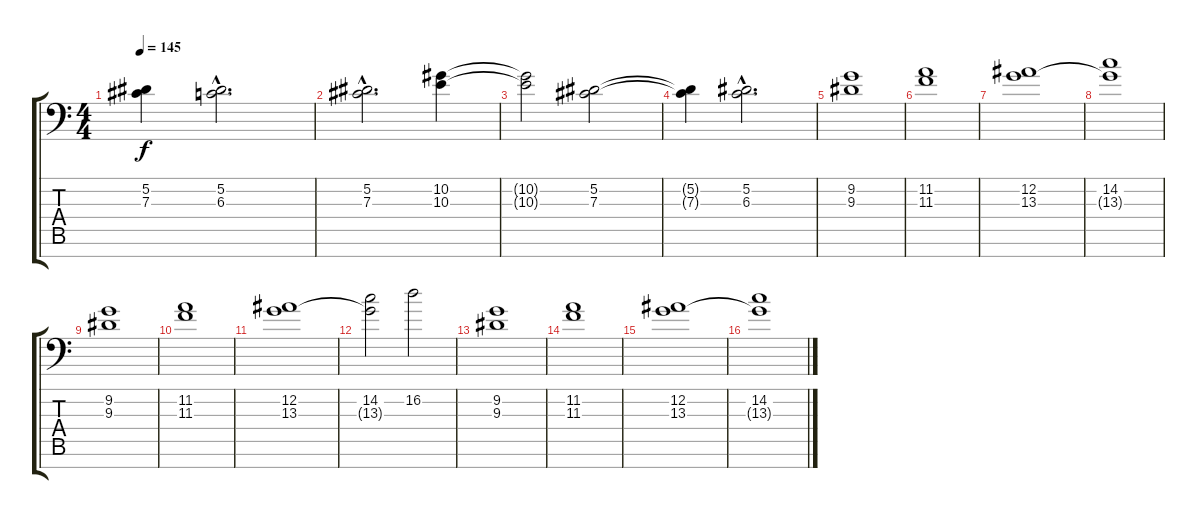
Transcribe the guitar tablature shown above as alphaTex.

\track "" {instrument stringensemble1}
\staff {score tabs}
\tuning (Eb4 Bb3 Gb3 Db3 Ab2 Eb2 Bb1) {hide}
\ts (4 4)
\tempo 145
\clef f4
\ks c
(5.2{t} 7.3{t}).4{dy f} (5.2{hac} 6.3{hac}).2{d} |
(5.2{hac} 7.3{hac}).2{d} (10.2 10.3).4 |
(10.2{t} 10.3{t}).2 (5.2 7.3).2 |
(5.2{t} 7.3{t}).4 (5.2{hac} 6.3{hac}).2{d} |
(9.2 9.3).1 |
(11.2 11.3).1 |
(12.2 13.3).1 |
(14.2 13.3{t}).1 |
(9.2 9.3).1 |
(11.2 11.3).1 |
(12.2 13.3).1 |
(14.2 13.3{t}).2 16.2.2 |
(9.2 9.3).1 |
(11.2 11.3).1 |
(12.2 13.3).1 |
(14.2 13.3{t}).1
